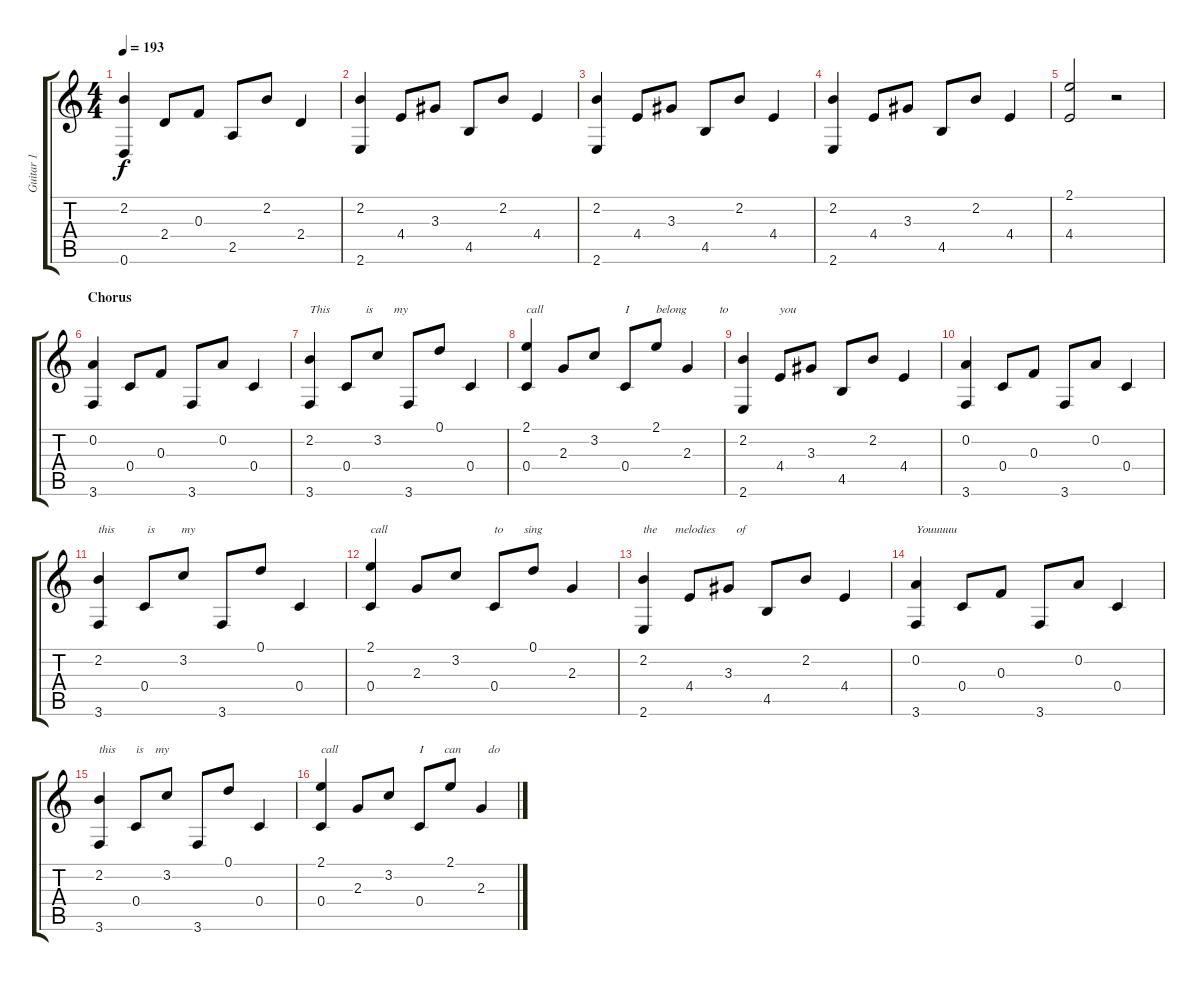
\track ("Guitar 1" "Guitar 1") {instrument acousticguitarsteel}
\staff {score tabs}
\tuning (D4 A3 F3 C3 G2 D2) {hide}
\ts (4 4)
\tempo 193
\clef g2
\ks c
(2.2 0.6).4{dy f} 2.4.8 0.3.8 2.5.8 2.2.8 2.4.4 |
(2.2 2.6).4 4.4.8 3.3.8 4.5.8 2.2.8 4.4.4 |
(2.2 2.6).4 4.4.8 3.3.8 4.5.8 2.2.8 4.4.4 |
(2.2 2.6).4 4.4.8 3.3.8 4.5.8 2.2.8 4.4.4 |
(2.1 4.4).2 r.2 |
\section ("" "Chorus")
(0.2 3.6).4 0.4.8 0.3.8 3.6.8 0.2.8 0.4.4 |
(2.2 3.6).4{txt "This            is       my "} 0.4.8 3.2.8 3.6.8 0.1.8 0.4.4 |
(2.1 0.4).4{txt "call"} 2.3.8 3.2.8 0.4.8{txt "I         belong           to                 you "} 2.1.8 2.3.4 |
(2.2 2.6).4 4.4.8 3.3.8 4.5.8 2.2.8 4.4.4 |
(0.2 3.6).4 0.4.8 0.3.8 3.6.8 0.2.8 0.4.4 |
(2.2 3.6).4{txt "this           is         my"} 0.4.8 3.2.8 3.6.8 0.1.8 0.4.4 |
(2.1 0.4).4{txt "call"} 2.3.8 3.2.8 0.4.8{txt "to       sing"} 0.1.8 2.3.4 |
(2.2 2.6).4{txt "the      melodies       of "} 4.4.8 3.3.8 4.5.8 2.2.8 4.4.4 |
(0.2 3.6).4{txt "Youuuuu"} 0.4.8 0.3.8 3.6.8 0.2.8 0.4.4 |
(2.2 3.6).4{txt "this       is    my"} 0.4.8 3.2.8 3.6.8 0.1.8 0.4.4 |
(2.1 0.4).4{txt "call "} 2.3.8 3.2.8 0.4.8{txt "I       can         do "} 2.1.8 2.3.4
